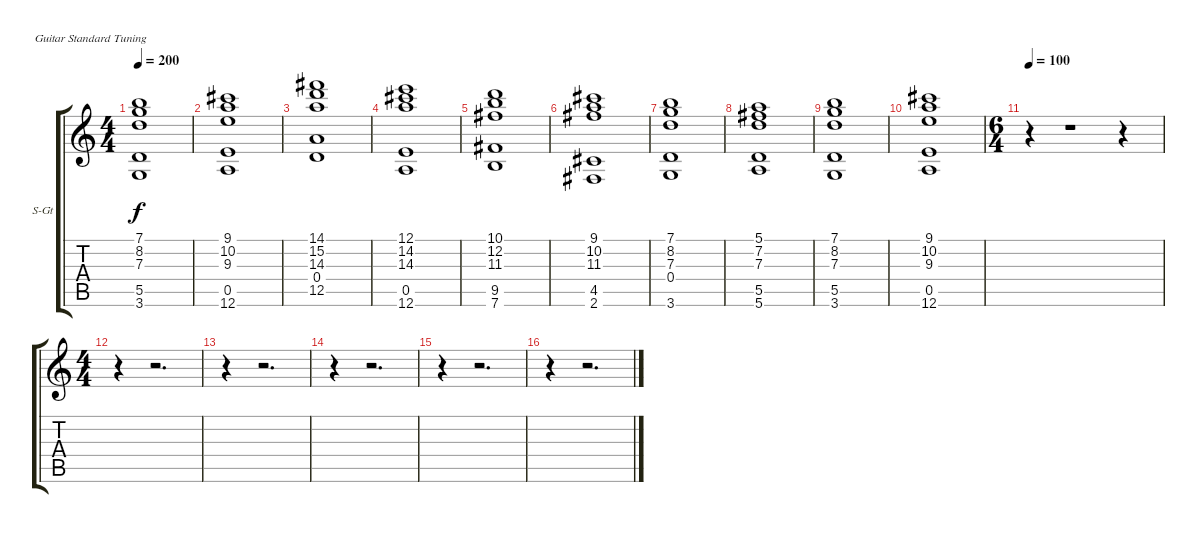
\bracketExtendMode groupsimilarinstruments
\firstSystemTrackNameOrientation horizontal
\otherSystemsTrackNameOrientation horizontal
\track ("Orchestre" "S-Gt") {instrument stringensemble1}
\staff {score tabs}
\tuning (E4 B3 G3 D3 A2 E2)
\displaytranspose 12
\ts (4 4)
\tempo 200
\clef g2
\ks c
(7.1 8.2 7.3 5.5 3.6).1{dy f} |
(9.1 10.2 9.3 0.5 12.6).1 |
(14.1 15.2 14.3 0.4 12.5).1 |
(12.1 14.2 14.3 0.5 12.6).1 |
(10.1 12.2 11.3 9.5 7.6).1 |
(9.1 10.2 11.3 4.5 2.6).1 |
(7.1 8.2 7.3 0.4 3.6).1 |
(5.1 7.2 7.3 5.5 5.6).1 |
(7.1 8.2 7.3 5.5 3.6).1 |
(9.1 10.2 9.3 0.5 12.6).1 |
\ts (6 4)
\beaming (8 2 2 2 6)
\tempo 100
r.4 r.1 r.4 |
\ts (4 4)
\beaming (8 2 2 2 2)
r.4 r.2{d} |
r.4 r.2{d} |
r.4 r.2{d} |
r.4 r.2{d} |
r.4 r.2{d}
